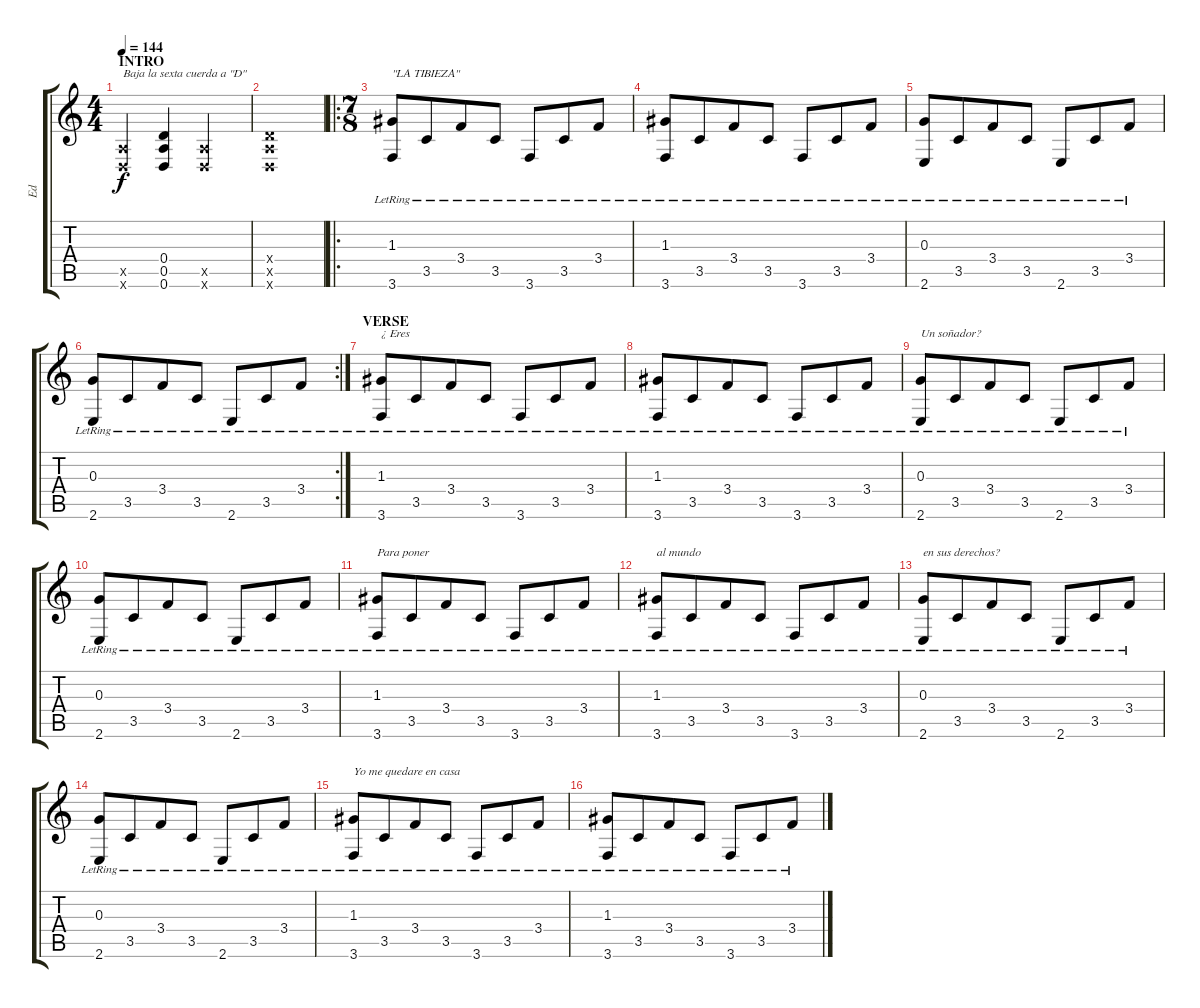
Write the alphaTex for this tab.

\track ("Ed" "Ed") {instrument electricguitarjazz}
\staff {score tabs}
\tuning (E4 B3 G3 D3 A2 D2) {hide}
\ts (4 4)
\section ("" "INTRO")
\tempo 144
\clef g2
\ks c
(0.5{x} 0.6{x}).4{txt "Baja la sexta cuerda a \"D\"" dy f instrument electricguitarjazz} (0.4 0.5 0.6).4 (0.5{x} 0.6{x}).2 |
(0.4{x} 0.5{x} 0.6{x}).1 |
\ro
\ts (7 8)
(1.3{lr} 3.6{lr}).8{txt "\"LA TIBIEZA\""} 3.5{lr}.8 3.4{lr}.8 3.5{lr}.8 3.6{lr}.8 3.5{lr}.8 3.4{lr}.8 |
(1.3{lr} 3.6{lr}).8 3.5{lr}.8 3.4{lr}.8 3.5{lr}.8 3.6{lr}.8 3.5{lr}.8 3.4{lr}.8 |
(0.3{lr} 2.6{lr}).8 3.5{lr}.8 3.4{lr}.8 3.5{lr}.8 2.6{lr}.8 3.5{lr}.8 3.4{lr}.8 |
\rc 2
(0.3{lr} 2.6{lr}).8 3.5{lr}.8 3.4{lr}.8 3.5{lr}.8 2.6{lr}.8 3.5{lr}.8 3.4{lr}.8 |
\section ("" "VERSE")
(1.3{lr} 3.6{lr}).8{txt "¿ Eres"} 3.5{lr}.8 3.4{lr}.8 3.5{lr}.8 3.6{lr}.8 3.5{lr}.8 3.4{lr}.8 |
(1.3{lr} 3.6{lr}).8 3.5{lr}.8 3.4{lr}.8 3.5{lr}.8 3.6{lr}.8 3.5{lr}.8 3.4{lr}.8 |
(0.3{lr} 2.6{lr}).8{txt "Un soñador?"} 3.5{lr}.8 3.4{lr}.8 3.5{lr}.8 2.6{lr}.8 3.5{lr}.8 3.4{lr}.8 |
(0.3{lr} 2.6{lr}).8 3.5{lr}.8 3.4{lr}.8 3.5{lr}.8 2.6{lr}.8 3.5{lr}.8 3.4{lr}.8 |
(1.3{lr} 3.6{lr}).8{txt "Para poner"} 3.5{lr}.8 3.4{lr}.8 3.5{lr}.8 3.6{lr}.8 3.5{lr}.8 3.4{lr}.8 |
(1.3{lr} 3.6{lr}).8{txt "al mundo"} 3.5{lr}.8 3.4{lr}.8 3.5{lr}.8 3.6{lr}.8 3.5{lr}.8 3.4{lr}.8 |
(0.3{lr} 2.6{lr}).8{txt "en sus derechos?"} 3.5{lr}.8 3.4{lr}.8 3.5{lr}.8 2.6{lr}.8 3.5{lr}.8 3.4{lr}.8 |
(0.3{lr} 2.6{lr}).8 3.5{lr}.8 3.4{lr}.8 3.5{lr}.8 2.6{lr}.8 3.5{lr}.8 3.4{lr}.8 |
(1.3{lr} 3.6{lr}).8{txt "Yo me quedare en casa"} 3.5{lr}.8 3.4{lr}.8 3.5{lr}.8 3.6{lr}.8 3.5{lr}.8 3.4{lr}.8 |
(1.3{lr} 3.6{lr}).8 3.5{lr}.8 3.4{lr}.8 3.5{lr}.8 3.6{lr}.8 3.5{lr}.8 3.4{lr}.8
